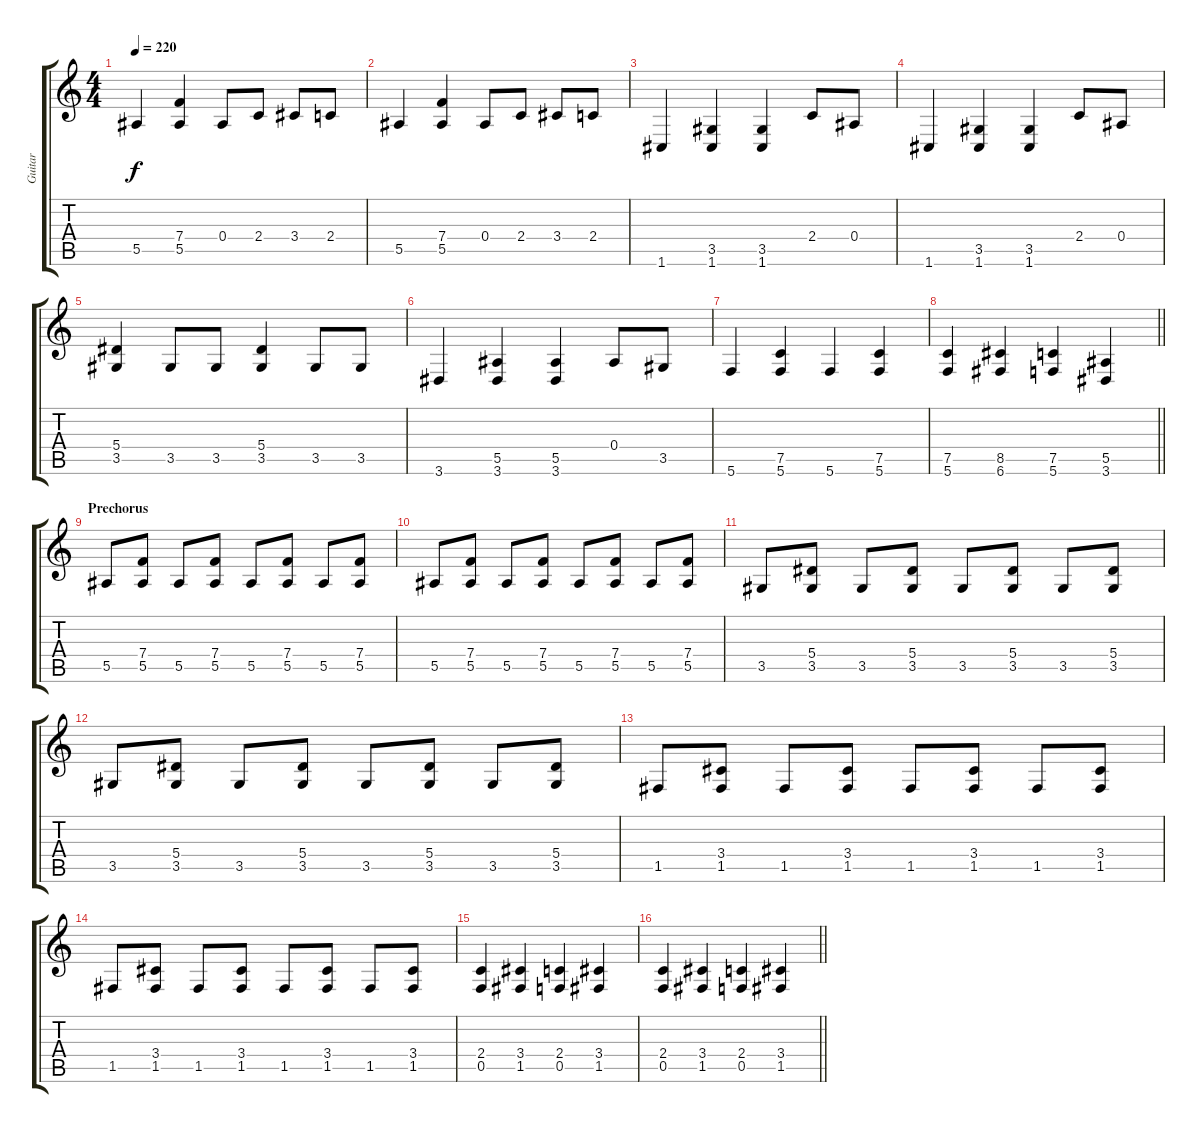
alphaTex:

\track ("Guitar" "Guitar") {instrument distortionguitar}
\staff {score tabs}
\tuning (C4 G3 Eb3 Bb2 F2 C2) {hide}
\ts (4 4)
\tempo 220
\clef g2
\ks c
5.5.4{dy f} (7.4 5.5).4 0.4.8 2.4.8 3.4.8 2.4.8 |
5.5.4 (7.4 5.5).4 0.4.8 2.4.8 3.4.8 2.4.8 |
1.6.4 (3.5 1.6).4 (3.5 1.6).4 2.4.8 0.4.8 |
1.6.4 (3.5 1.6).4 (3.5 1.6).4 2.4.8 0.4.8 |
(5.4 3.5).4 3.5.8 3.5.8 (5.4 3.5).4 3.5.8 3.5.8 |
3.6.4 (5.5 3.6).4 (5.5 3.6).4 0.4.8 3.5.8 |
5.6.4 (7.5 5.6).4 5.6.4 (7.5 5.6).4 |
\barLineRight lightlight
(7.5 5.6).4 (8.5 6.6).4 (7.5 5.6).4 (5.5 3.6).4 |
\section ("" "Prechorus")
5.5.8 (7.4 5.5).8 5.5.8 (7.4 5.5).8 5.5.8 (7.4 5.5).8 5.5.8 (7.4 5.5).8 |
5.5.8 (7.4 5.5).8 5.5.8 (7.4 5.5).8 5.5.8 (7.4 5.5).8 5.5.8 (7.4 5.5).8 |
3.5.8 (5.4 3.5).8 3.5.8 (5.4 3.5).8 3.5.8 (5.4 3.5).8 3.5.8 (5.4 3.5).8 |
3.5.8 (5.4 3.5).8 3.5.8 (5.4 3.5).8 3.5.8 (5.4 3.5).8 3.5.8 (5.4 3.5).8 |
1.5.8 (3.4 1.5).8 1.5.8 (3.4 1.5).8 1.5.8 (3.4 1.5).8 1.5.8 (3.4 1.5).8 |
1.5.8 (3.4 1.5).8 1.5.8 (3.4 1.5).8 1.5.8 (3.4 1.5).8 1.5.8 (3.4 1.5).8 |
(2.4 0.5).4 (3.4 1.5).4 (2.4 0.5).4 (3.4 1.5).4 |
\barLineRight lightlight
(2.4 0.5).4 (3.4 1.5).4 (2.4 0.5).4 (3.4 1.5).4
